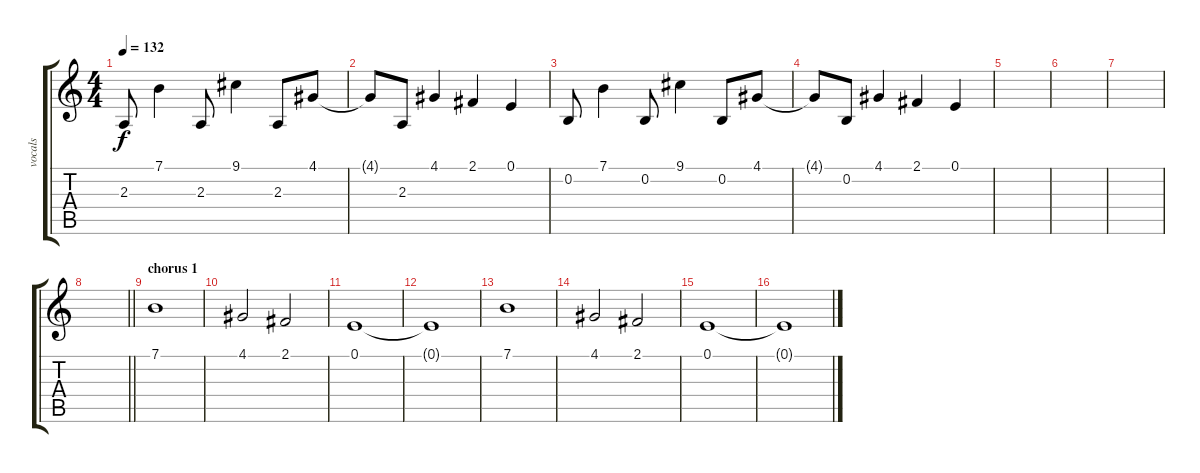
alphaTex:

\track ("vocals" "vocals") {instrument pad1newage}
\staff {score tabs}
\tuning (E4 B3 G3 D3 A2 E2) {hide}
\ts (4 4)
\tempo 132
\clef g2
\ks c
2.3.8{dy f} 7.1.4 2.3.8 9.1.4 2.3.8 4.1.8 |
4.1{t}.8 2.3.8 4.1.4 2.1.4 0.1.4 |
0.2.8 7.1.4 0.2.8 9.1.4 0.2.8 4.1.8 |
4.1{t}.8 0.2.8 4.1.4 2.1.4 0.1.4 |
|
|
|
\barLineRight lightlight
|
\section ("" "chorus 1")
7.1.1 |
4.1.2 2.1.2 |
0.1.1 |
0.1{t}.1 |
7.1.1 |
4.1.2 2.1.2 |
0.1.1 |
0.1{t}.1
